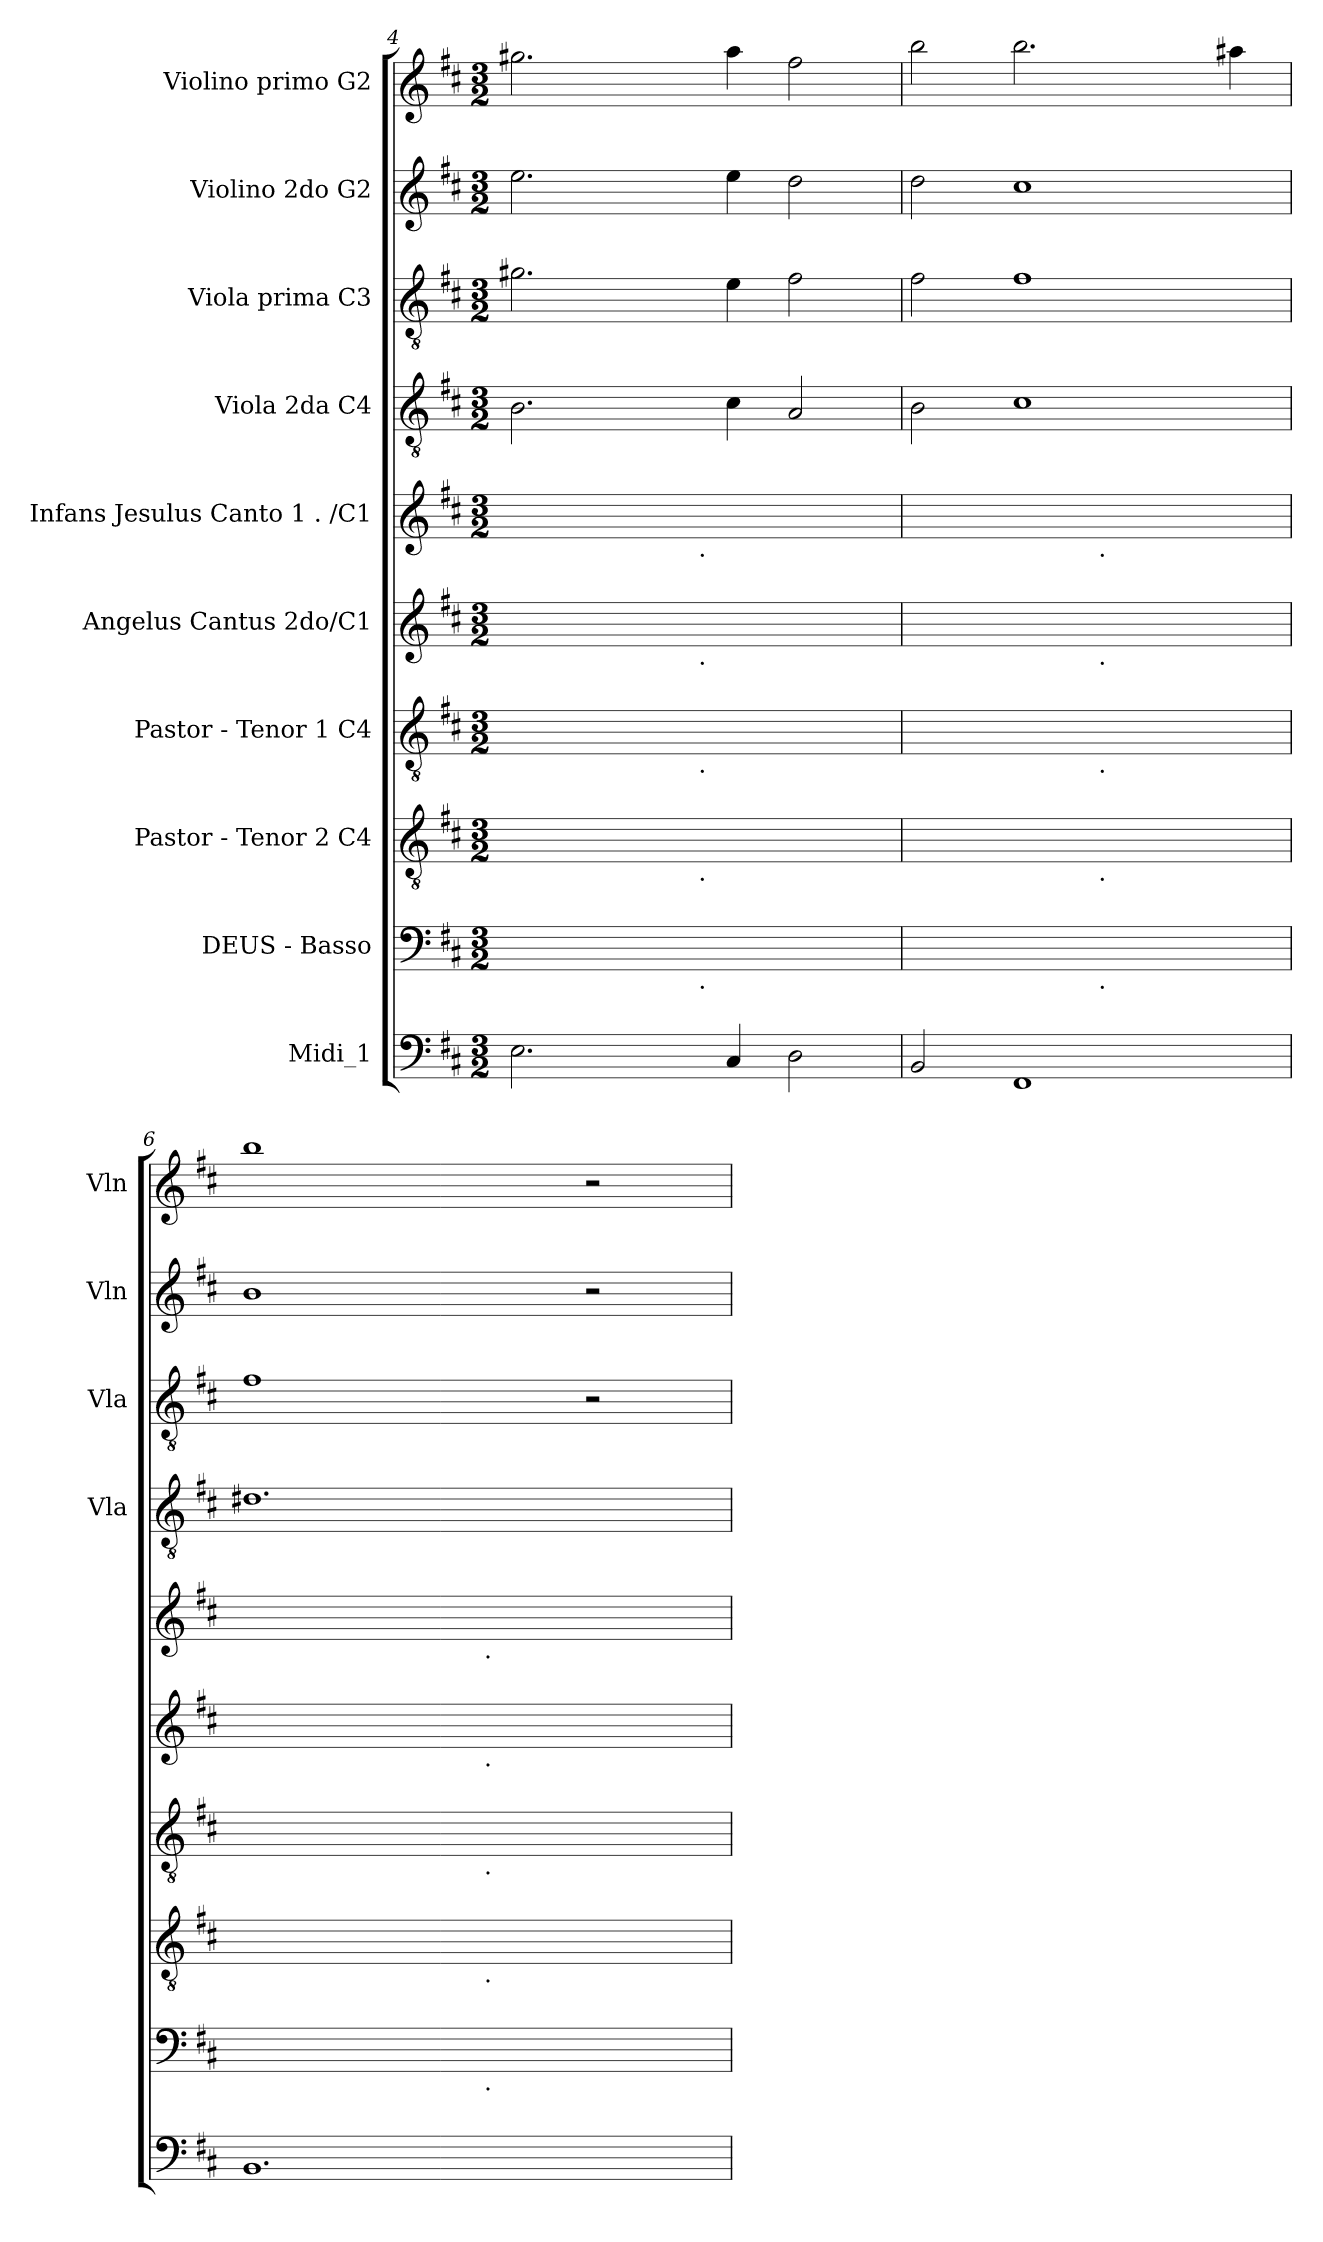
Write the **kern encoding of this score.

**kern	**kern	**kern	**kern	**kern	**kern	**kern	**kern	**kern	**kern
*part10	*part9	*part8	*part7	*part6	*part5	*part4	*part3	*part2	*part1
*staff10	*staff9	*staff8	*staff7	*staff6	*staff5	*staff4	*staff3	*staff2	*staff1
*I"Midi_1	*I"DEUS - Basso	*I"Pastor - Tenor 2  C4	*I"Pastor - Tenor 1  C4	*I"Angelus  Cantus 2do/C1	*I"Infans Jesulus  Canto 1 . /C1	*I"Viola 2da  C4	*I"Viola prima  C3	*I"Violino 2do  G2	*I"Violino primo  G2
*	*	*	*	*	*	*I'Vla	*I'Vla	*I'Vln	*I'Vln
!!LO:LB:g=z
*clefF4	*clefF4	*clefGv2	*clefGv2	*clefG2	*clefG2	*clefGv2	*clefGv2	*clefG2	*clefG2
*k[f#c#]	*k[f#c#]	*k[f#c#]	*k[f#c#]	*k[f#c#]	*k[f#c#]	*k[f#c#]	*k[f#c#]	*k[f#c#]	*k[f#c#]
*D:	*D:	*D:	*D:	*D:	*D:	*D:	*D:	*D:	*D:
*M3/2	*M3/2	*M3/2	*M3/2	*M3/2	*M3/2	*M3/2	*M3/2	*M3/2	*M3/2
=4	=4	=4	=4	=4	=4	=4	=4	=4	=4
2.E\	4ryy	4ryy	4ryy	4ryy	4ryy	2.B\	2.g#X\	2.ee\	2.gg#X\
.	4ryy	4ryy	4ryy	4ryy	4ryy	.	.	.	.
.	32ryy	32ryy	32ryy	32ryy	32ryy	.	.	.	.
.	32ryy	32ryy	32ryy	32ryy	32ryy	.	.	.	.
.	32ryy	32ryy	32ryy	32ryy	32ryy	.	.	.	.
.	32ryy	32ryy	32ryy	32ryy	32ryy	.	.	.	.
.	32ryy	32ryy	32ryy	32ryy	32ryy	.	.	.	.
.	32ryy	32ryy	32ryy	32ryy	32ryy	.	.	.	.
!	!	!	!	!	!LO:TX:b:t=.	!	!	!	!
!	!	!	!	!LO:TX:b:t=.	!	!	!	!	!
!	!	!	!LO:TX:b:t=.	!	!	!	!	!	!
!	!	!LO:TX:b:t=.	!	!	!	!	!	!	!
!	!LO:TX:b:t=.	!	!	!	!	!	!	!	!
.	32ryy	32ryy	32ryy	32ryy	32ryy	.	.	.	.
.	4ryy	4ryy	4ryy	4ryy	4ryy	.	.	.	.
4C#/	.	.	.	.	.	4c#\	4e\	4ee\	4aa\
.	4ryy	4ryy	4ryy	4ryy	4ryy	.	.	.	.
2D\	.	.	.	.	.	2A/	2f#\	2dd\	2ff#\
.	4ryy	4ryy	4ryy	4ryy	4ryy	.	.	.	.
.	32ryy	32ryy	32ryy	32ryy	32ryy	.	.	.	.
=5	=5	=5	=5	=5	=5	=5	=5	=5	=5
2BB/	4ryy	4ryy	4ryy	4ryy	4ryy	2B\	2f#\	2dd\	2bb\
.	4ryy	4ryy	4ryy	4ryy	4ryy	.	.	.	.
1FF#	32ryy	32ryy	32ryy	32ryy	32ryy	1c#	1f#	1cc#	2.bb\
.	32ryy	32ryy	32ryy	32ryy	32ryy	.	.	.	.
.	32ryy	32ryy	32ryy	32ryy	32ryy	.	.	.	.
.	32ryy	32ryy	32ryy	32ryy	32ryy	.	.	.	.
.	32ryy	32ryy	32ryy	32ryy	32ryy	.	.	.	.
.	32ryy	32ryy	32ryy	32ryy	32ryy	.	.	.	.
!	!	!	!	!	!LO:TX:b:t=.	!	!	!	!
!	!	!	!	!LO:TX:b:t=.	!	!	!	!	!
!	!	!	!LO:TX:b:t=.	!	!	!	!	!	!
!	!	!LO:TX:b:t=.	!	!	!	!	!	!	!
!	!LO:TX:b:t=.	!	!	!	!	!	!	!	!
.	32ryy	32ryy	32ryy	32ryy	32ryy	.	.	.	.
.	4ryy	4ryy	4ryy	4ryy	4ryy	.	.	.	.
.	4ryy	4ryy	4ryy	4ryy	4ryy	.	.	.	.
.	4ryy	4ryy	4ryy	4ryy	4ryy	.	.	.	.
.	.	.	.	.	.	.	.	.	4aa#X\
.	32ryy	32ryy	32ryy	32ryy	32ryy	.	.	.	.
=6	=6	=6	=6	=6	=6	=6	=6	=6	=6
1.BB	4ryy	4ryy	4ryy	4ryy	4ryy	1.d#X	1f#	1b	1bb
.	4ryy	4ryy	4ryy	4ryy	4ryy	.	.	.	.
.	32ryy	32ryy	32ryy	32ryy	32ryy	.	.	.	.
.	32ryy	32ryy	32ryy	32ryy	32ryy	.	.	.	.
.	32ryy	32ryy	32ryy	32ryy	32ryy	.	.	.	.
.	32ryy	32ryy	32ryy	32ryy	32ryy	.	.	.	.
.	32ryy	32ryy	32ryy	32ryy	32ryy	.	.	.	.
.	32ryy	32ryy	32ryy	32ryy	32ryy	.	.	.	.
!	!	!	!	!	!LO:TX:b:t=.	!	!	!	!
!	!	!	!	!LO:TX:b:t=.	!	!	!	!	!
!	!	!	!LO:TX:b:t=.	!	!	!	!	!	!
!	!	!LO:TX:b:t=.	!	!	!	!	!	!	!
!	!LO:TX:b:t=.	!	!	!	!	!	!	!	!
.	32ryy	32ryy	32ryy	32ryy	32ryy	.	.	.	.
.	4ryy	4ryy	4ryy	4ryy	4ryy	.	.	.	.
.	4ryy	4ryy	4ryy	4ryy	4ryy	.	.	.	.
.	.	.	.	.	.	.	2r	2r	2r
.	4ryy	4ryy	4ryy	4ryy	4ryy	.	.	.	.
.	32ryy	32ryy	32ryy	32ryy	32ryy	.	.	.	.
=	=	=	=	=	=	=	=	=	=
*-	*-	*-	*-	*-	*-	*-	*-	*-	*-
